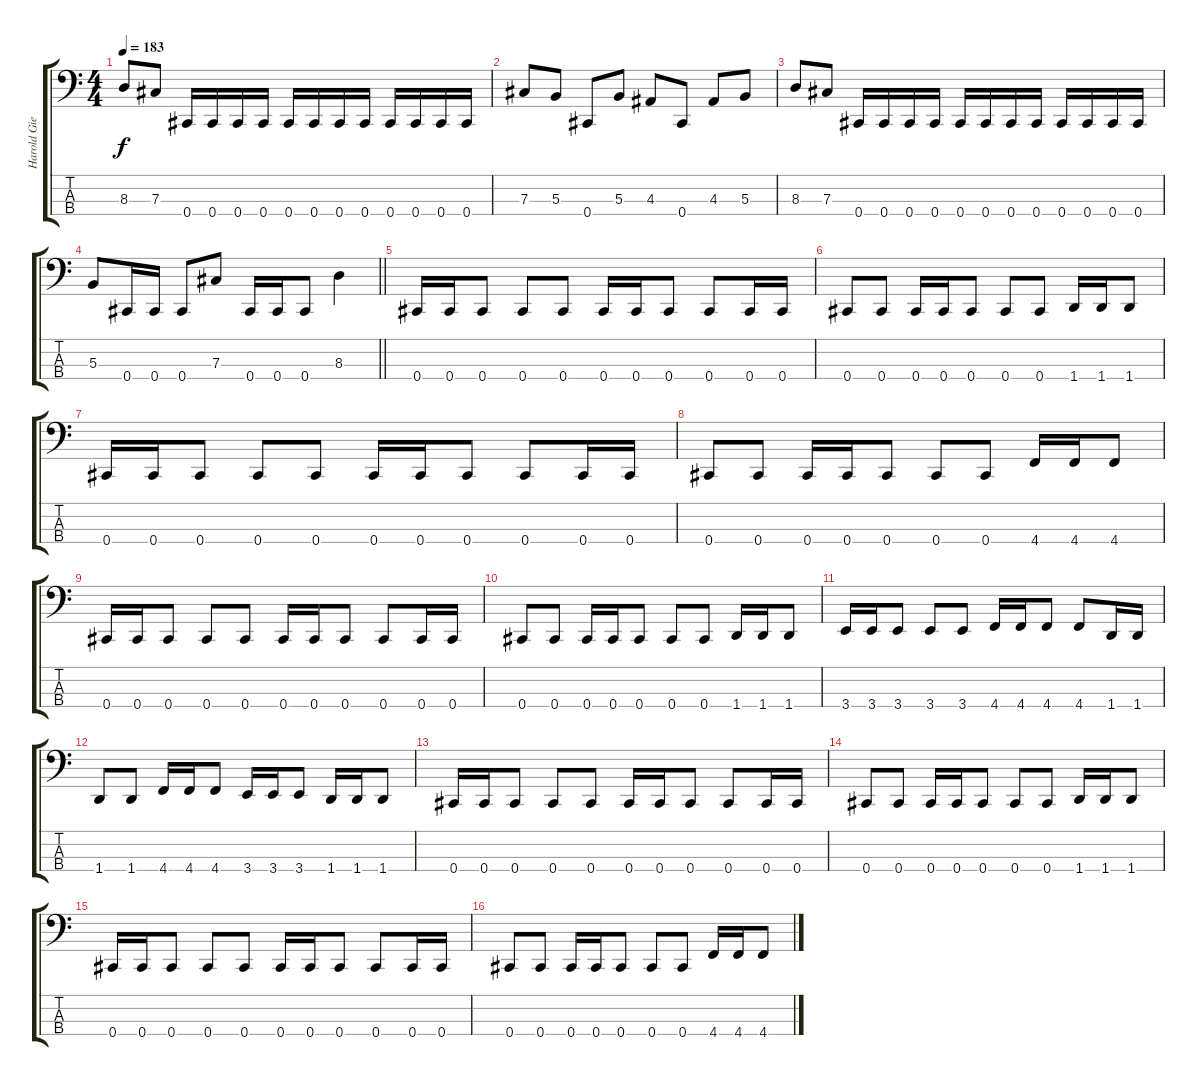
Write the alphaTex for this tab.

\track ("Harold Gielen" "Harold Gie") {instrument electricbasspick}
\staff {score tabs}
\tuning (E2 B1 Gb1 Db1) {hide}
\ts (4 4)
\tempo 183
\clef f4
\ks c
8.3.8{dy f} 7.3.8 0.4.16 0.4.16 0.4.16 0.4.16 0.4.16 0.4.16 0.4.16 0.4.16 0.4.16 0.4.16 0.4.16 0.4.16 |
7.3.8 5.3.8 0.4.8 5.3.8 4.3.8 0.4.8 4.3.8 5.3.8 |
8.3.8 7.3.8 0.4.16 0.4.16 0.4.16 0.4.16 0.4.16 0.4.16 0.4.16 0.4.16 0.4.16 0.4.16 0.4.16 0.4.16 |
\barLineRight lightlight
5.3.8 0.4.16 0.4.16 0.4.8 7.3.8 0.4.16 0.4.16 0.4.8 8.3.4 |
0.4.16 0.4.16 0.4.8 0.4.8 0.4.8 0.4.16 0.4.16 0.4.8 0.4.8 0.4.16 0.4.16 |
0.4.8 0.4.8 0.4.16 0.4.16 0.4.8 0.4.8 0.4.8 1.4.16 1.4.16 1.4.8 |
0.4.16 0.4.16 0.4.8 0.4.8 0.4.8 0.4.16 0.4.16 0.4.8 0.4.8 0.4.16 0.4.16 |
0.4.8 0.4.8 0.4.16 0.4.16 0.4.8 0.4.8 0.4.8 4.4.16 4.4.16 4.4.8 |
0.4.16 0.4.16 0.4.8 0.4.8 0.4.8 0.4.16 0.4.16 0.4.8 0.4.8 0.4.16 0.4.16 |
0.4.8 0.4.8 0.4.16 0.4.16 0.4.8 0.4.8 0.4.8 1.4.16 1.4.16 1.4.8 |
3.4.16 3.4.16 3.4.8 3.4.8 3.4.8 4.4.16 4.4.16 4.4.8 4.4.8 1.4.16 1.4.16 |
1.4.8 1.4.8 4.4.16 4.4.16 4.4.8 3.4.16 3.4.16 3.4.8 1.4.16 1.4.16 1.4.8 |
0.4.16 0.4.16 0.4.8 0.4.8 0.4.8 0.4.16 0.4.16 0.4.8 0.4.8 0.4.16 0.4.16 |
0.4.8 0.4.8 0.4.16 0.4.16 0.4.8 0.4.8 0.4.8 1.4.16 1.4.16 1.4.8 |
0.4.16 0.4.16 0.4.8 0.4.8 0.4.8 0.4.16 0.4.16 0.4.8 0.4.8 0.4.16 0.4.16 |
0.4.8 0.4.8 0.4.16 0.4.16 0.4.8 0.4.8 0.4.8 4.4.16 4.4.16 4.4.8
